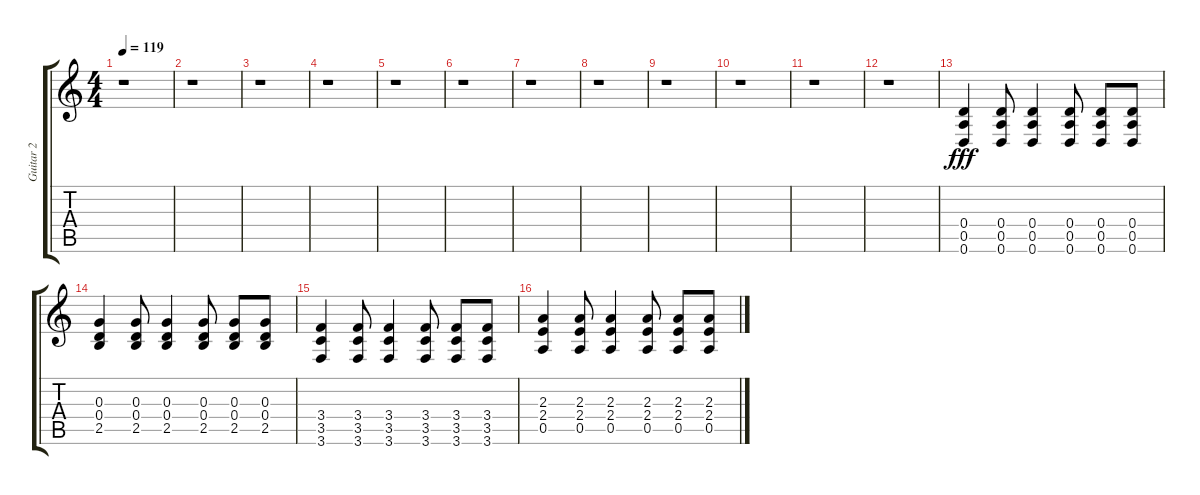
\track ("Guitar 2" "Guitar 2") {instrument overdrivenguitar}
\staff {score tabs}
\tuning (E4 B3 G3 D3 A2 D2) {hide}
\ts (4 4)
\tempo 119
\clef g2
\ks c
r.1{dy fff instrument overdrivenguitar} |
r.1 |
r.1 |
r.1 |
r.1 |
r.1 |
r.1 |
r.1 |
r.1 |
r.1 |
r.1 |
r.1 |
(0.4 0.5 0.6).4 (0.4 0.5 0.6).8 (0.4 0.5 0.6).4 (0.4 0.5 0.6).8 (0.4 0.5 0.6).8 (0.4 0.5 0.6).8 |
(0.3 0.4 2.5).4 (0.3 0.4 2.5).8 (0.3 0.4 2.5).4 (0.3 0.4 2.5).8 (0.3 0.4 2.5).8 (0.3 0.4 2.5).8 |
(3.4 3.5 3.6).4 (3.4 3.5 3.6).8 (3.4 3.5 3.6).4 (3.4 3.5 3.6).8 (3.4 3.5 3.6).8 (3.4 3.5 3.6).8 |
(2.3 2.4 0.5).4 (2.3 2.4 0.5).8 (2.3 2.4 0.5).4 (2.3 2.4 0.5).8 (2.3 2.4 0.5).8 (2.3 2.4 0.5).8
